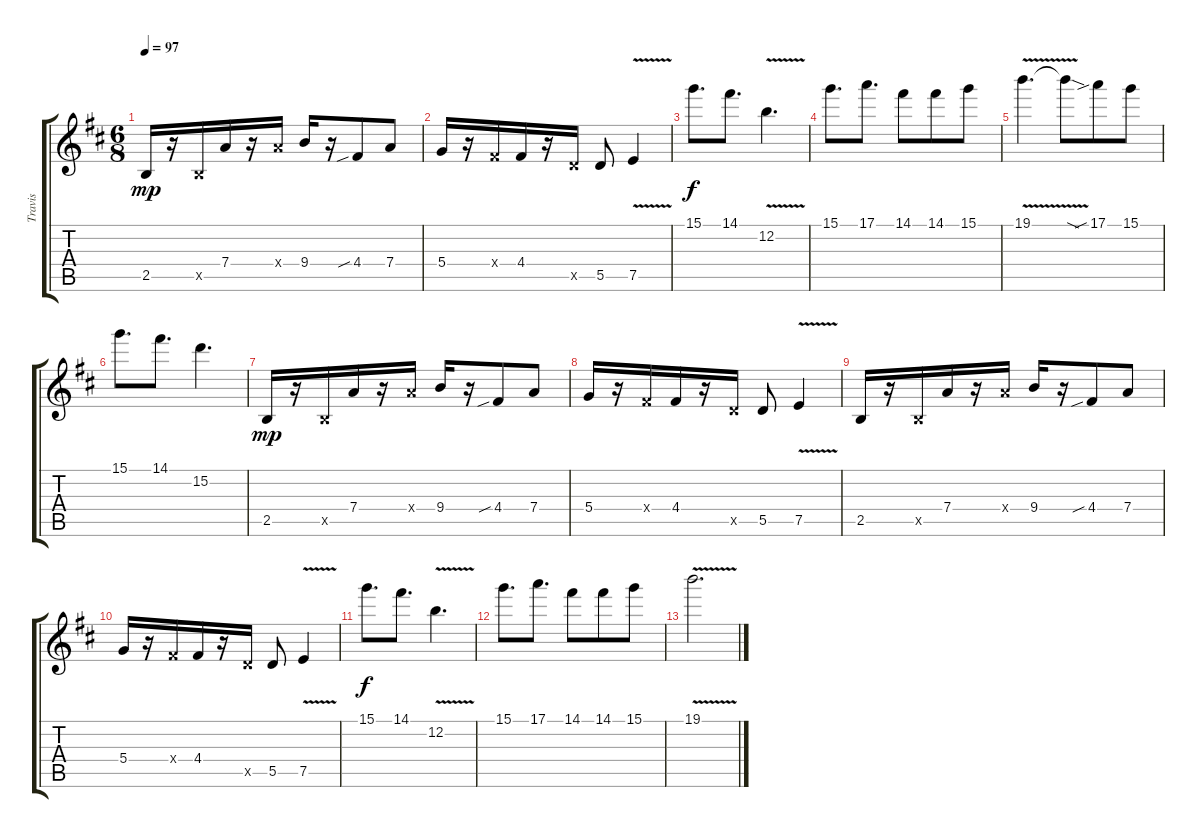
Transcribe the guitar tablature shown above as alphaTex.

\track ("Travis" "Travis") {instrument overdrivenguitar}
\staff {score tabs}
\tuning (E4 B3 G3 D3 A2 E2) {hide}
\ts (6 8)
\tempo 97
\clef g2
\ks bminor
2.5.16{dy mp} r.16 2.5{x}.16 7.4.16 r.16 7.4{x}.16 9.4.16 r.16 4.4{sib}.8 7.4.8 |
5.4.16 r.16 4.4{x}.16 4.4.16 r.16 5.5{x}.16 5.5.8 7.5{v}.4 |
15.1.8{d dy f} 14.1.8{d} 12.2{v}.4{d} |
15.1.8{d} 17.1.8{d} 14.1.8 14.1.8 15.1.8 |
19.1{v}.4{d} 19.1{v sod t}.8 17.1{sib}.8 15.1.8 |
15.1.8{d} 14.1.8{d} 15.2.4{d} |
2.5.16{dy mp} r.16 2.5{x}.16 7.4.16 r.16 7.4{x}.16 9.4.16 r.16 4.4{sib}.8 7.4.8 |
5.4.16 r.16 4.4{x}.16 4.4.16 r.16 5.5{x}.16 5.5.8 7.5{v}.4 |
2.5.16 r.16 2.5{x}.16 7.4.16 r.16 7.4{x}.16 9.4.16 r.16 4.4{sib}.8 7.4.8 |
5.4.16 r.16 4.4{x}.16 4.4.16 r.16 5.5{x}.16 5.5.8 7.5{v}.4 |
15.1.8{d dy f} 14.1.8{d} 12.2{v}.4{d} |
15.1.8{d} 17.1.8{d} 14.1.8 14.1.8 15.1.8 |
19.1{v}.2{d}
